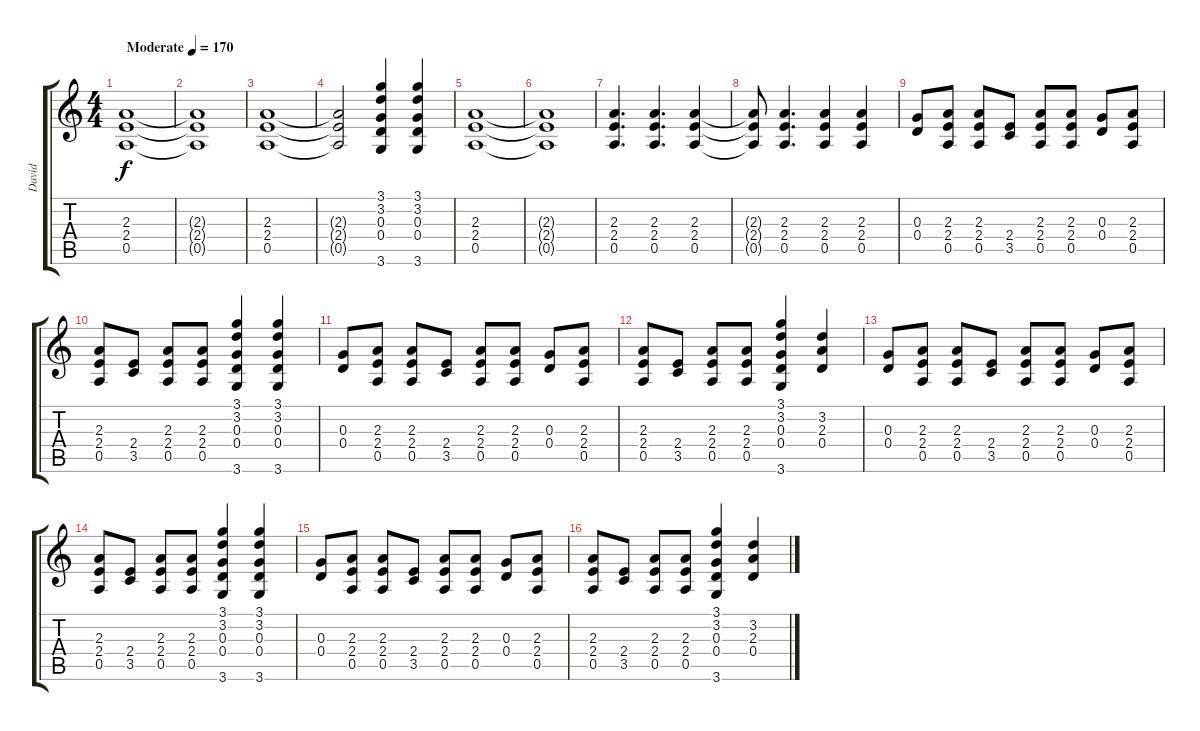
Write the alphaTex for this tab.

\track ("David" "David") {instrument overdrivenguitar}
\staff {score tabs}
\tuning (E4 B3 G3 D3 A2 E2) {hide}
\ts (4 4)
\tempo (170 "Moderate")
\clef g2
\ks c
(2.3 2.4 0.5).1{dy f instrument overdrivenguitar} |
(2.3{t} 2.4{t} 0.5{t}).1 |
(2.3 2.4 0.5).1 |
(2.3{t} 2.4{t} 0.5{t}).2 (3.1 3.2 0.3 0.4 3.6).4 (3.1 3.2 0.3 0.4 3.6).4 |
(2.3 2.4 0.5).1 |
(2.3{t} 2.4{t} 0.5{t}).1 |
(2.3 2.4 0.5).4{d} (2.3 2.4 0.5).4{d} (2.3 2.4 0.5).4 |
(2.3{t} 2.4{t} 0.5{t}).8 (2.3 2.4 0.5).4{d} (2.3 2.4 0.5).4 (2.3 2.4 0.5).4 |
(0.3 0.4).8 (2.3 2.4 0.5).8 (2.3 2.4 0.5).8 (2.4 3.5).8 (2.3 2.4 0.5).8 (2.3 2.4 0.5).8 (0.3 0.4).8 (2.3 2.4 0.5).8 |
(2.3 2.4 0.5).8 (2.4 3.5).8 (2.3 2.4 0.5).8 (2.3 2.4 0.5).8 (3.1 3.2 0.3 0.4 3.6).4 (3.1 3.2 0.3 0.4 3.6).4 |
(0.3 0.4).8 (2.3 2.4 0.5).8 (2.3 2.4 0.5).8 (2.4 3.5).8 (2.3 2.4 0.5).8 (2.3 2.4 0.5).8 (0.3 0.4).8 (2.3 2.4 0.5).8 |
(2.3 2.4 0.5).8 (2.4 3.5).8 (2.3 2.4 0.5).8 (2.3 2.4 0.5).8 (3.1 3.2 0.3 0.4 3.6).4 (3.2 2.3 0.4).4 |
(0.3 0.4).8 (2.3 2.4 0.5).8 (2.3 2.4 0.5).8 (2.4 3.5).8 (2.3 2.4 0.5).8 (2.3 2.4 0.5).8 (0.3 0.4).8 (2.3 2.4 0.5).8 |
(2.3 2.4 0.5).8 (2.4 3.5).8 (2.3 2.4 0.5).8 (2.3 2.4 0.5).8 (3.1 3.2 0.3 0.4 3.6).4 (3.1 3.2 0.3 0.4 3.6).4 |
(0.3 0.4).8 (2.3 2.4 0.5).8 (2.3 2.4 0.5).8 (2.4 3.5).8 (2.3 2.4 0.5).8 (2.3 2.4 0.5).8 (0.3 0.4).8 (2.3 2.4 0.5).8 |
(2.3 2.4 0.5).8 (2.4 3.5).8 (2.3 2.4 0.5).8 (2.3 2.4 0.5).8 (3.1 3.2 0.3 0.4 3.6).4 (3.2 2.3 0.4).4
